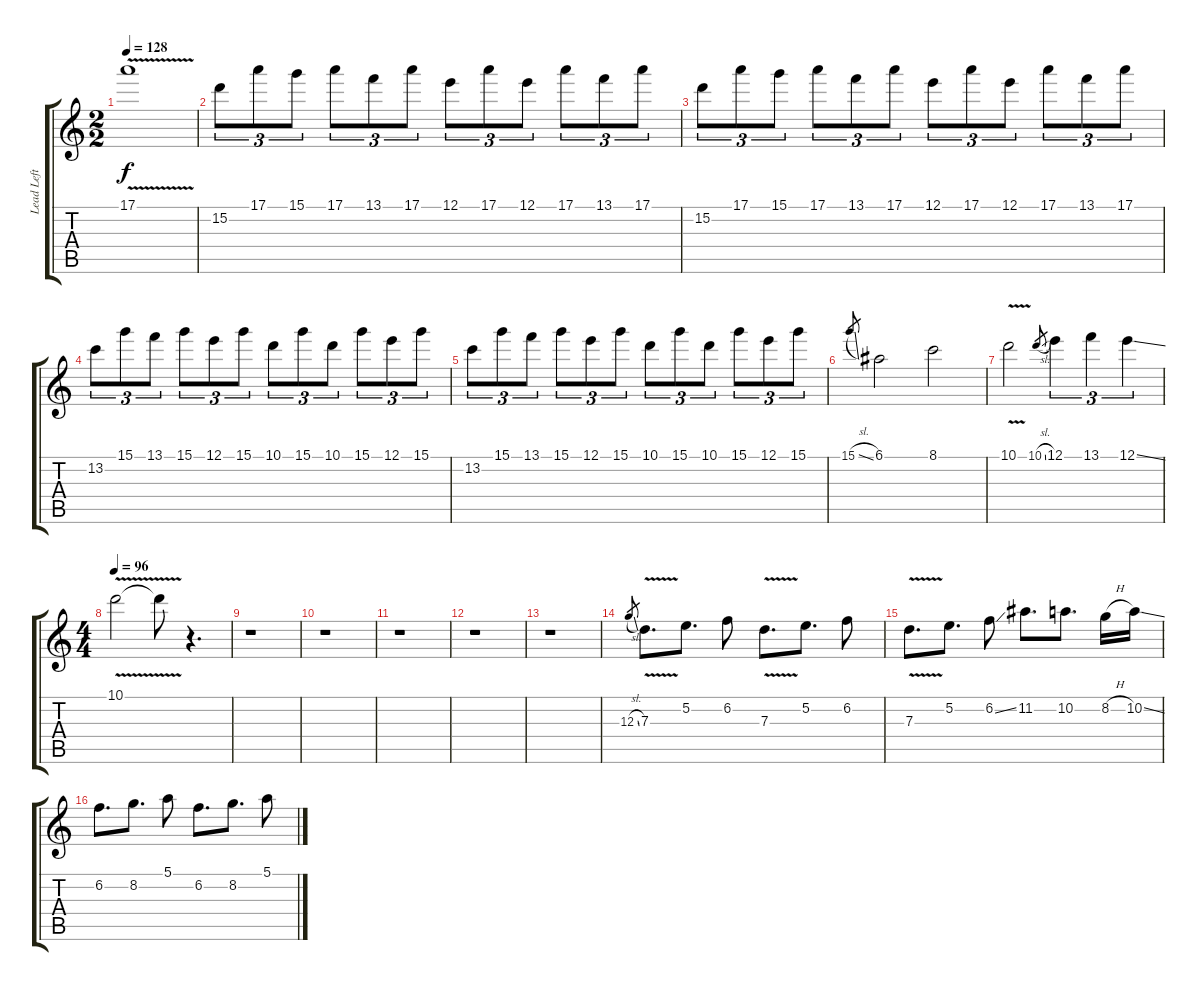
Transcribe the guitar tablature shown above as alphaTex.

\track ("Lead Left" "Lead Left") {instrument overdrivenguitar}
\staff {score tabs}
\tuning (E4 B3 G3 D3 A2 D2) {hide}
\ts (2 2)
\tempo 128
\clef g2
\ks c
17.1{v}.1{dy f} |
15.2.8{tu (3 2)} 17.1.8{tu (3 2)} 15.1.8{tu (3 2)} 17.1.8{tu (3 2)} 13.1.8{tu (3 2)} 17.1.8{tu (3 2)} 12.1.8{tu (3 2)} 17.1.8{tu (3 2)} 12.1.8{tu (3 2)} 17.1.8{tu (3 2)} 13.1.8{tu (3 2)} 17.1.8{tu (3 2)} |
15.2.8{tu (3 2)} 17.1.8{tu (3 2)} 15.1.8{tu (3 2)} 17.1.8{tu (3 2)} 13.1.8{tu (3 2)} 17.1.8{tu (3 2)} 12.1.8{tu (3 2)} 17.1.8{tu (3 2)} 12.1.8{tu (3 2)} 17.1.8{tu (3 2)} 13.1.8{tu (3 2)} 17.1.8{tu (3 2)} |
13.2.8{tu (3 2)} 15.1.8{tu (3 2)} 13.1.8{tu (3 2)} 15.1.8{tu (3 2)} 12.1.8{tu (3 2)} 15.1.8{tu (3 2)} 10.1.8{tu (3 2)} 15.1.8{tu (3 2)} 10.1.8{tu (3 2)} 15.1.8{tu (3 2)} 12.1.8{tu (3 2)} 15.1.8{tu (3 2)} |
13.2.8{tu (3 2)} 15.1.8{tu (3 2)} 13.1.8{tu (3 2)} 15.1.8{tu (3 2)} 12.1.8{tu (3 2)} 15.1.8{tu (3 2)} 10.1.8{tu (3 2)} 15.1.8{tu (3 2)} 10.1.8{tu (3 2)} 15.1.8{tu (3 2)} 12.1.8{tu (3 2)} 15.1.8{tu (3 2)} |
15.1{sl}.8{gr} 6.1.2 8.1.2 |
10.1{v}.2 10.1{sl}.8{gr} 12.1.4{tu (3 2)} 13.1.4{tu (3 2)} 12.1{ss}.4{tu (3 2)} |
\ts (4 4)
\tempo 96
10.1{v}.2 10.1{t}.8 r.4{d} |
r.1 |
r.1 |
r.1 |
r.1 |
r.1 |
12.3{sl}.8{gr} 7.3{v}.8{d} 5.2.8{d} 6.2.8 7.3{v}.8{d} 5.2.8{d} 6.2.8 |
7.3{v}.8{d} 5.2.8{d} 6.2{ss}.8 11.2.8{d} 10.2.8{d} 8.2{h}.16 10.2{ss}.16 |
6.2.8{d} 8.2.8{d} 5.1.8 6.2.8{d} 8.2.8{d} 5.1.8
